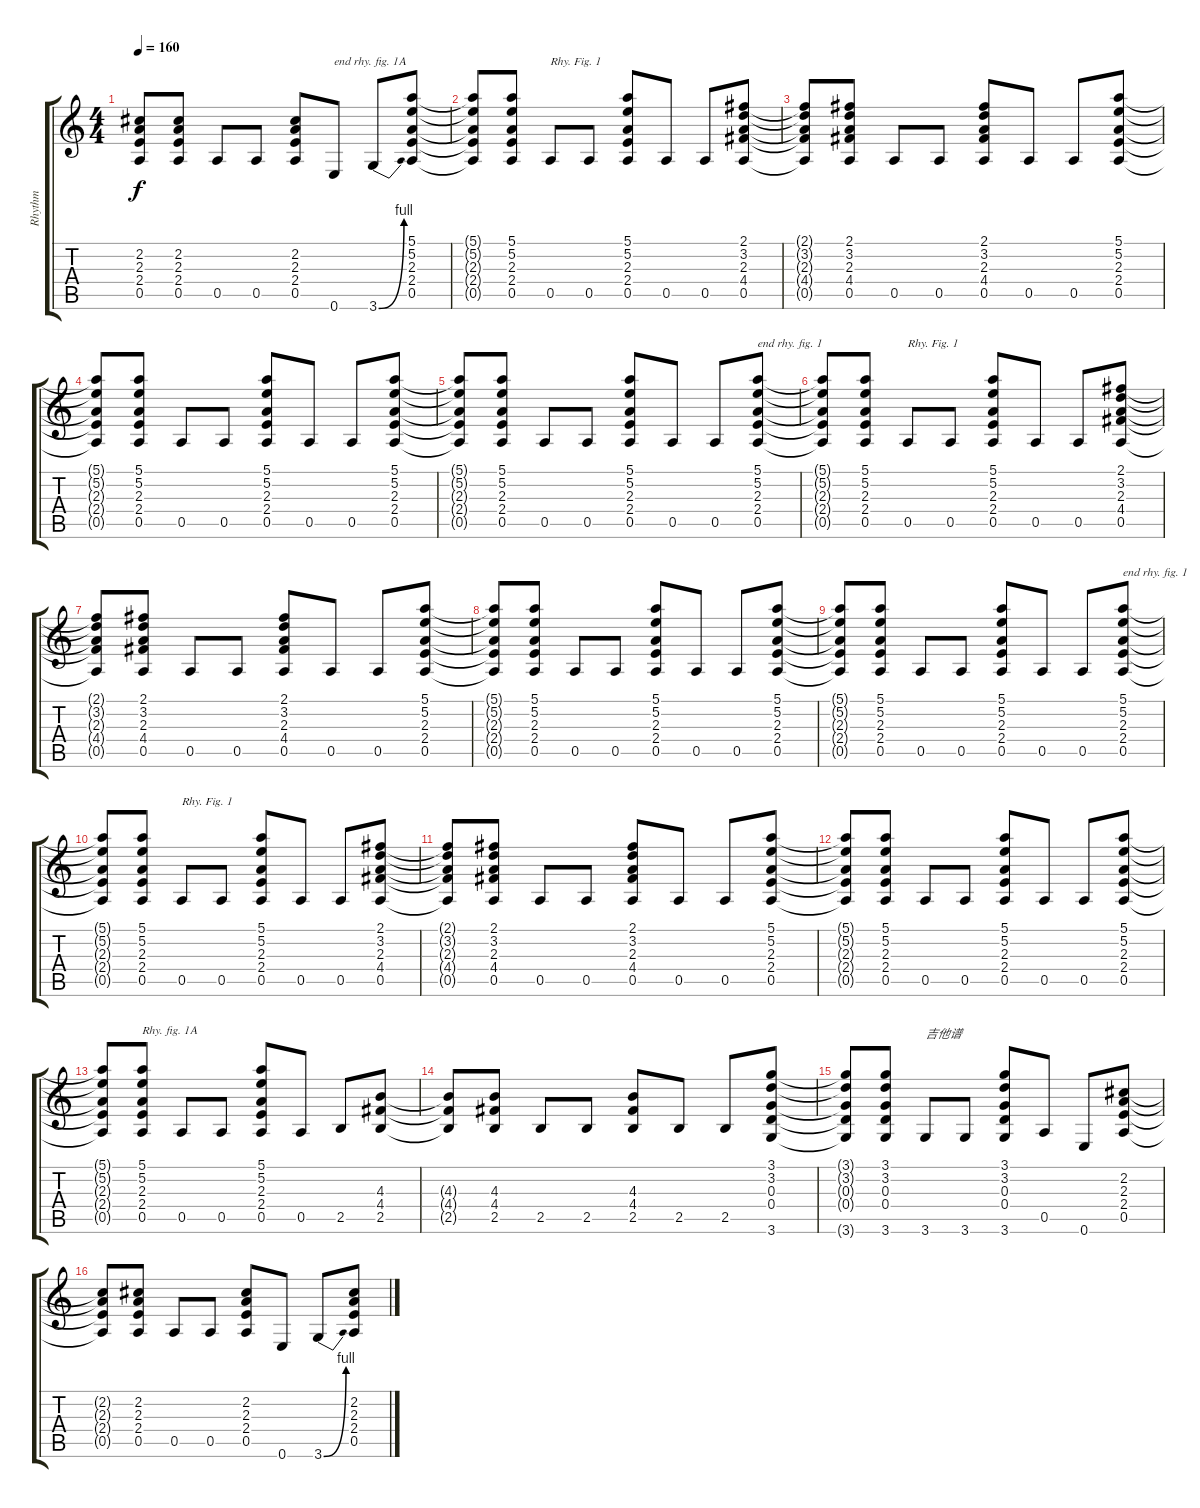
\track ("Rhythm" "Rhythm") {instrument overdrivenguitar}
\staff {score tabs}
\tuning (E4 B3 G3 D3 A2 E2) {hide}
\ts (4 4)
\tempo 160
\clef g2
\ks c
(2.2{t} 2.3{t} 2.4{t} 0.5{t}).8{dy f} (2.2 2.3 2.4 0.5).8 0.5.8 0.5.8 (2.2 2.3 2.4 0.5).8 0.6.8{txt "end rhy. fig. 1A"} 3.6{be (bend 0 0 60 4)}.8 (5.1 5.2 2.3 2.4 0.5).8 |
(5.1{t} 5.2{t} 2.3{t} 2.4{t} 0.5{t}).8 (5.1 5.2 2.3 2.4 0.5).8 0.5.8{txt "Rhy. Fig. 1"} 0.5.8 (5.1 5.2 2.3 2.4 0.5).8 0.5.8 0.5.8 (2.1 3.2 2.3 4.4 0.5).8 |
(2.1{t} 3.2{t} 2.3{t} 4.4{t} 0.5{t}).8 (2.1 3.2 2.3 4.4 0.5).8 0.5.8 0.5.8 (2.1 3.2 2.3 4.4 0.5).8 0.5.8 0.5.8 (5.1 5.2 2.3 2.4 0.5).8 |
(5.1{t} 5.2{t} 2.3{t} 2.4{t} 0.5{t}).8 (5.1 5.2 2.3 2.4 0.5).8 0.5.8 0.5.8 (5.1 5.2 2.3 2.4 0.5).8 0.5.8 0.5.8 (5.1 5.2 2.3 2.4 0.5).8 |
(5.1{t} 5.2{t} 2.3{t} 2.4{t} 0.5{t}).8 (5.1 5.2 2.3 2.4 0.5).8 0.5.8 0.5.8 (5.1 5.2 2.3 2.4 0.5).8 0.5.8 0.5.8 (5.1 5.2 2.3 2.4 0.5).8{txt "end rhy. fig. 1"} |
(5.1{t} 5.2{t} 2.3{t} 2.4{t} 0.5{t}).8 (5.1 5.2 2.3 2.4 0.5).8 0.5.8{txt "Rhy. Fig. 1"} 0.5.8 (5.1 5.2 2.3 2.4 0.5).8 0.5.8 0.5.8 (2.1 3.2 2.3 4.4 0.5).8 |
(2.1{t} 3.2{t} 2.3{t} 4.4{t} 0.5{t}).8 (2.1 3.2 2.3 4.4 0.5).8 0.5.8 0.5.8 (2.1 3.2 2.3 4.4 0.5).8 0.5.8 0.5.8 (5.1 5.2 2.3 2.4 0.5).8 |
(5.1{t} 5.2{t} 2.3{t} 2.4{t} 0.5{t}).8 (5.1 5.2 2.3 2.4 0.5).8 0.5.8 0.5.8 (5.1 5.2 2.3 2.4 0.5).8 0.5.8 0.5.8 (5.1 5.2 2.3 2.4 0.5).8 |
(5.1{t} 5.2{t} 2.3{t} 2.4{t} 0.5{t}).8 (5.1 5.2 2.3 2.4 0.5).8 0.5.8 0.5.8 (5.1 5.2 2.3 2.4 0.5).8 0.5.8 0.5.8 (5.1 5.2 2.3 2.4 0.5).8{txt "end rhy. fig. 1"} |
(5.1{t} 5.2{t} 2.3{t} 2.4{t} 0.5{t}).8 (5.1 5.2 2.3 2.4 0.5).8 0.5.8{txt "Rhy. Fig. 1"} 0.5.8 (5.1 5.2 2.3 2.4 0.5).8 0.5.8 0.5.8 (2.1 3.2 2.3 4.4 0.5).8 |
(2.1{t} 3.2{t} 2.3{t} 4.4{t} 0.5{t}).8 (2.1 3.2 2.3 4.4 0.5).8 0.5.8 0.5.8 (2.1 3.2 2.3 4.4 0.5).8 0.5.8 0.5.8 (5.1 5.2 2.3 2.4 0.5).8 |
(5.1{t} 5.2{t} 2.3{t} 2.4{t} 0.5{t}).8 (5.1 5.2 2.3 2.4 0.5).8 0.5.8 0.5.8 (5.1 5.2 2.3 2.4 0.5).8 0.5.8 0.5.8 (5.1 5.2 2.3 2.4 0.5).8 |
(5.1{t} 5.2{t} 2.3{t} 2.4{t} 0.5{t}).8 (5.1 5.2 2.3 2.4 0.5).8{txt "Rhy. fig. 1A"} 0.5.8 0.5.8 (5.1 5.2 2.3 2.4 0.5).8 0.5.8 2.5.8 (4.3 4.4 2.5).8 |
(4.3{t} 4.4{t} 2.5{t}).8 (4.3 4.4 2.5).8 2.5.8 2.5.8 (4.3 4.4 2.5).8 2.5.8 2.5.8 (3.1 3.2 0.3 0.4 3.6).8 |
(3.1{t} 3.2{t} 0.3{t} 0.4{t} 3.6{t}).8 (3.1 3.2 0.3 0.4 3.6).8 3.6.8{txt "吉他谱"} 3.6.8 (3.1 3.2 0.3 0.4 3.6).8 0.5.8 0.6.8 (2.2 2.3 2.4 0.5).8 |
(2.2{t} 2.3{t} 2.4{t} 0.5{t}).8 (2.2 2.3 2.4 0.5).8 0.5.8 0.5.8 (2.2 2.3 2.4 0.5).8 0.6.8 3.6{be (bend 0 0 60 4)}.8 (2.2 2.3 2.4 0.5).8
